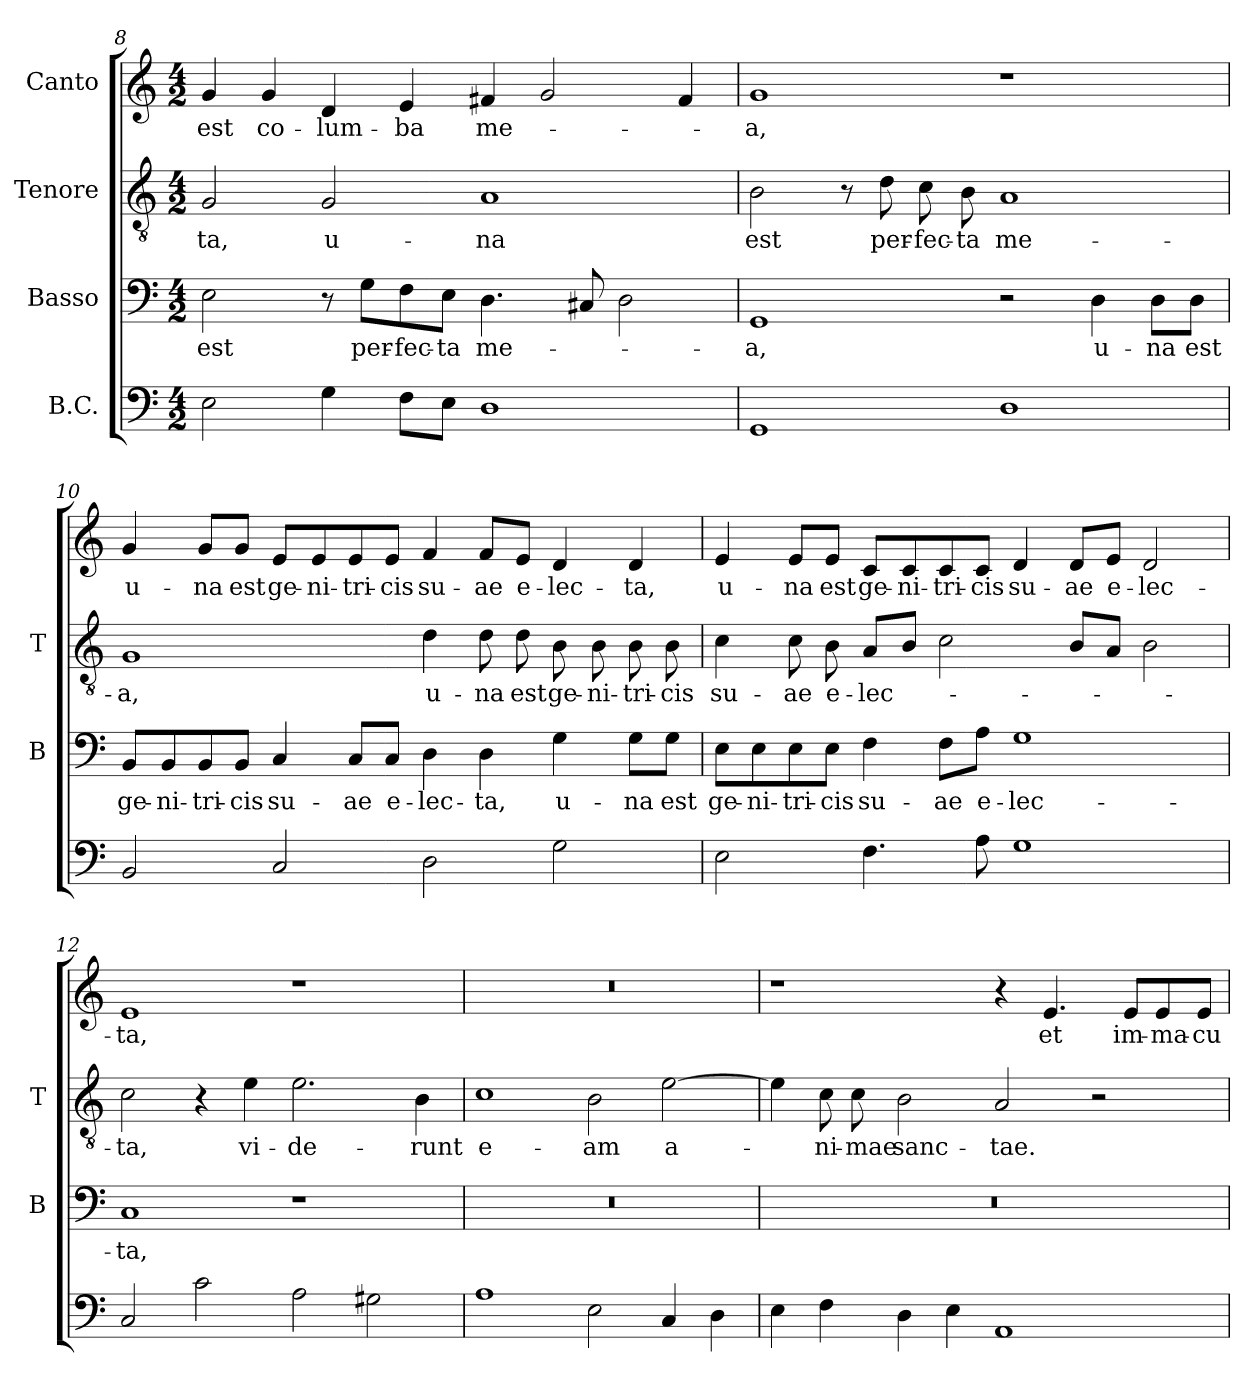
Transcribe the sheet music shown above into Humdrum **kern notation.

**kern	**kern	**text	**kern	**text	**kern	**text
*part4	*part3	*part3	*part2	*part2	*part1	*part1
*staff4	*staff3	*staff3	*staff2	*staff2	*staff1	*staff1
*I"B.C.	*I"Basso	*	*I"Tenore	*	*I"Canto	*
*	*I'B	*	*I'T	*	*	*
!!LO:LB:g=z
*clefF4	*clefF4	*	*clefGv2	*	*clefG2	*
*k[]	*k[]	*	*k[]	*	*k[]	*
*C:	*C:	*	*C:	*	*C:	*
*M4/2	*M4/2	*	*M4/2	*	*M4/2	*
=8	=8	=8	=8	=8	=8	=8
!	!	!LO:LY:b	!	!LO:LY:b	!	!LO:LY:b
2E\	2E\	est	2G/	-ta,	4g/	est
!	!	!	!	!	!	!LO:LY:b
.	.	.	.	.	4g/	co-
!	!	!	!	!LO:LY:b	!	!LO:LY:b
4G\	8r	.	2G/	u-	4d/	-lum-
!	!	!LO:LY:b	!	!	!	!
.	8G\L	per-	.	.	.	.
!	!	!LO:LY:b	!	!	!	!LO:LY:b
8F\L	8F\	-fec-	.	.	4e/	-ba
!	!	!LO:LY:b	!	!	!	!
8E\J	8E\J	-ta	.	.	.	.
!	!	!LO:LY:b	!	!LO:LY:b	!	!LO:LY:b
1D	4.D\	me-	1A	-na	4f#X/	me-
.	.	.	.	.	2g/	.
.	8C#X/	.	.	.	.	.
.	2D\	.	.	.	.	.
.	.	.	.	.	4f#/	.
=9	=9	=9	=9	=9	=9	=9
!	!	!LO:LY:b	!	!LO:LY:b	!	!LO:LY:b
1GG	1GG	-a,	2B\	est	1g	-a,
.	.	.	8r	.	.	.
!	!	!	!	!LO:LY:b	!	!
.	.	.	8d\	per-	.	.
!	!	!	!	!LO:LY:b	!	!
.	.	.	8c\	-fec-	.	.
!	!	!	!	!LO:LY:b	!	!
.	.	.	8B\	-ta	.	.
!	!	!	!	!LO:LY:b	!	!
1D	2r	.	1A	me-	1r	.
!	!	!LO:LY:b	!	!	!	!
.	4D\	u-	.	.	.	.
!	!	!LO:LY:b	!	!	!	!
.	8D\L	-na	.	.	.	.
!	!	!LO:LY:b	!	!	!	!
.	8D\J	est	.	.	.	.
=10	=10	=10	=10	=10	=10	=10
!	!	!LO:LY:b	!	!LO:LY:b	!	!LO:LY:b
2BB/	8BB/L	ge-	1G	-a,	4g/	u-
!	!	!LO:LY:b	!	!	!	!
.	8BB/	-ni-	.	.	.	.
!	!	!LO:LY:b	!	!	!	!LO:LY:b
.	8BB/	-tri-	.	.	8g/L	-na
!	!	!LO:LY:b	!	!	!	!LO:LY:b
.	8BB/J	-cis	.	.	8g/J	est
!	!	!LO:LY:b	!	!	!	!LO:LY:b
2C/	4C/	su-	.	.	8e/L	ge-
!	!	!	!	!	!	!LO:LY:b
.	.	.	.	.	8e/	-ni-
!	!	!LO:LY:b	!	!	!	!LO:LY:b
.	8C/L	-ae	.	.	8e/	-tri-
!	!	!LO:LY:b	!	!	!	!LO:LY:b
.	8C/J	e-	.	.	8e/J	-cis
!	!	!LO:LY:b	!	!LO:LY:b	!	!LO:LY:b
2D\	4D\	-lec-	4d\	u-	4f/	su-
!	!	!LO:LY:b	!	!LO:LY:b	!	!LO:LY:b
.	4D\	-ta,	8d\	-na	8f/L	-ae
!	!	!	!	!LO:LY:b	!	!LO:LY:b
.	.	.	8d\	est	8e/J	e-
!	!	!LO:LY:b	!	!LO:LY:b	!	!LO:LY:b
2G\	4G\	u-	8B\	ge-	4d/	-lec-
!	!	!	!	!LO:LY:b	!	!
.	.	.	8B\	-ni-	.	.
!	!	!LO:LY:b	!	!LO:LY:b	!	!LO:LY:b
.	8G\L	-na	8B\	-tri-	4d/	-ta,
!	!	!LO:LY:b	!	!LO:LY:b	!	!
.	8G\J	est	8B\	-cis	.	.
!!LO:PB:g=z
=11	=11	=11	=11	=11	=11	=11
!	!	!LO:LY:b	!	!LO:LY:b	!	!LO:LY:b
2E\	8E\L	ge-	4c\	su-	4e/	u-
!	!	!LO:LY:b	!	!	!	!
.	8E\	-ni-	.	.	.	.
!	!	!LO:LY:b	!	!LO:LY:b	!	!LO:LY:b
.	8E\	-tri-	8c\	-ae	8e/L	-na
!	!	!LO:LY:b	!	!LO:LY:b	!	!LO:LY:b
.	8E\J	-cis	8B\	e-	8e/J	est
!	!	!LO:LY:b	!	!LO:LY:b	!	!LO:LY:b
4.F\	4F\	su-	8A/L	-lec-	8c/L	ge-
!	!	!	!	!	!	!LO:LY:b
.	.	.	8B/J	.	8c/	-ni-
!	!	!LO:LY:b	!	!	!	!LO:LY:b
.	8F\L	-ae	2c\	.	8c/	-tri-
!	!	!LO:LY:b	!	!	!	!LO:LY:b
8A\	8A\J	e-	.	.	8c/J	-cis
!	!	!LO:LY:b	!	!	!	!LO:LY:b
1G	1G	-lec-	.	.	4d/	su-
!	!	!	!	!	!	!LO:LY:b
.	.	.	8B/L	.	8d/L	-ae
!	!	!	!	!	!	!LO:LY:b
.	.	.	8A/J	.	8e/J	e-
!	!	!	!	!	!	!LO:LY:b
.	.	.	2B\	.	2d/	-lec-
=12	=12	=12	=12	=12	=12	=12
!	!	!LO:LY:b	!	!LO:LY:b	!	!LO:LY:b
2C/	1C	-ta,	2c\	-ta,	1e	-ta,
2c\	.	.	4r	.	.	.
!	!	!	!	!LO:LY:b	!	!
.	.	.	4e\	vi-	.	.
!	!	!	!	!LO:LY:b	!	!
2A\	1r	.	2.e\	-de-	1r	.
2G#X\	.	.	.	.	.	.
!	!	!	!	!LO:LY:b	!	!
.	.	.	4B\	-runt	.	.
=13	=13	=13	=13	=13	=13	=13
!	!	!	!	!LO:LY:b	!	!
1A	0r	.	1c	e-	0r	.
!	!	!	!	!LO:LY:b	!	!
2E\	.	.	2B\	-am	.	.
!	!	!	!	!LO:LY:b	!	!
4C/	.	.	[2e\	a-	.	.
4D\	.	.	.	.	.	.
!!LO:LB:g=z
=14	=14	=14	=14	=14	=14	=14
4E\	0r	.	4e\]	.	1r	.
!	!	!	!	!LO:LY:b	!	!
4F\	.	.	8c\	-ni-	.	.
!	!	!	!	!LO:LY:b	!	!
.	.	.	8c\	-mae	.	.
!	!	!	!	!LO:LY:b	!	!
4D\	.	.	2B\	sanc-	.	.
4E\	.	.	.	.	.	.
!	!	!	!	!LO:LY:b	!	!
1AA	.	.	2A/	-tae.	4r	.
!	!	!	!	!	!	!LO:LY:b
.	.	.	.	.	4.e/	et
.	.	.	2r	.	.	.
!	!	!	!	!	!	!LO:LY:b
.	.	.	.	.	8e/L	im-
!	!	!	!	!	!	!LO:LY:b
.	.	.	.	.	8e/	-ma-
!	!	!	!	!	!	!LO:LY:b
.	.	.	.	.	8e/J	-cu-
=	=	=	=	=	=	=
*-	*-	*-	*-	*-	*-	*-
